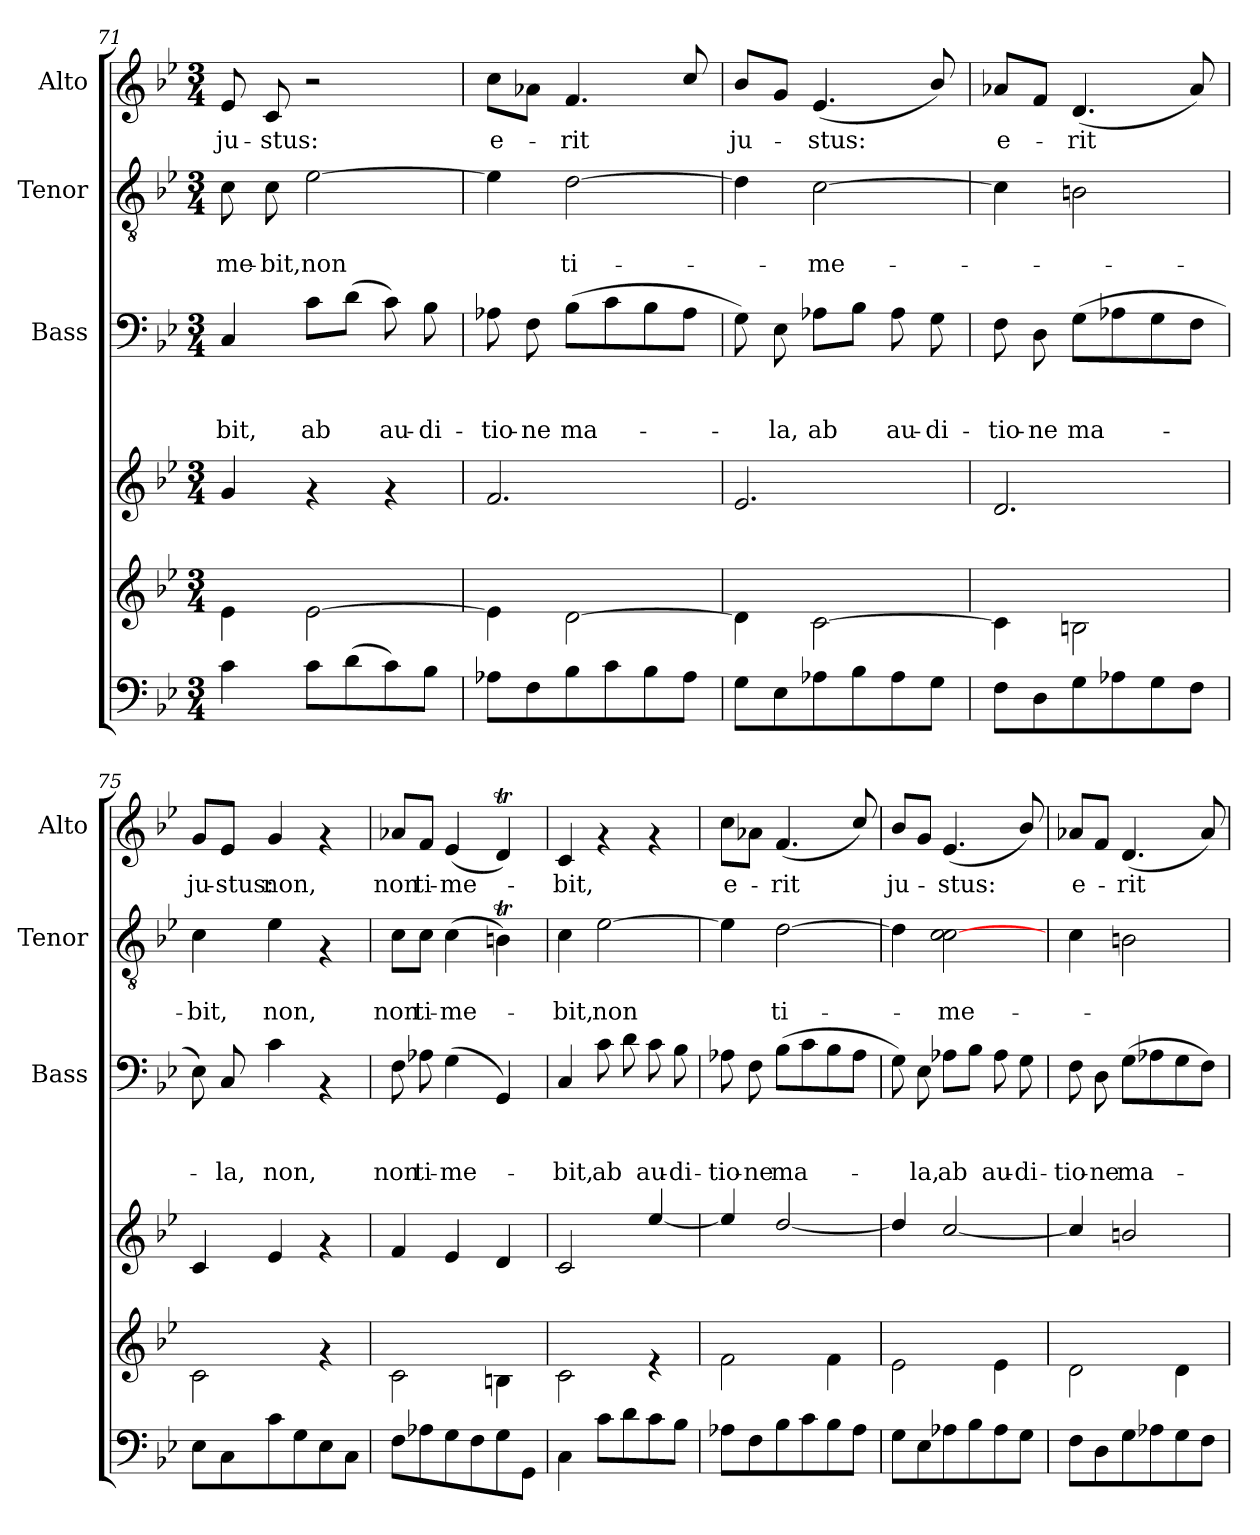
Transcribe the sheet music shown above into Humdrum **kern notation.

**kern	**kern	**kern	**kern	**text	**text	**text	**kern	**text	**text	**kern	**text
*part6	*part5	*part4	*part3	*part3	*part3	*part3	*part2	*part2	*part2	*part1	*part1
*staff6	*staff5	*staff4	*staff3	*staff3	*staff3	*staff3	*staff2	*staff2	*staff2	*staff1	*staff1
*	*	*	*I"Bass	*	*	*	*I"Tenor	*	*	*I"Alto	*
*	*	*	*I'Bass	*	*	*	*I'Tenor	*	*	*I'Alto	*
!!LO:PB:g=z
*clefF4	*clefG2	*clefG2	*clefF4	*	*	*	*clefGv2	*	*	*clefG2	*
*k[b-e-]	*k[b-e-]	*k[b-e-]	*k[b-e-]	*	*	*	*k[b-e-]	*	*	*k[b-e-]	*
*B-:	*B-:	*B-:	*B-:	*	*	*	*B-:	*	*	*B-:	*
*M3/4	*M3/4	*M3/4	*M3/4	*	*	*	*M3/4	*	*	*M3/4	*
=71	=71	=71	=71	=71	=71	=71	=71	=71	=71	=71	=71
!	!	!	!	!	!	!LO:LY:b	!	!	!LO:LY:b	!	!LO:LY:b
4c\	4e-\	4g/	4C/	.	.	-bit,	8c\	.	-me-	8e-/	ju-
!	!	!	!	!	!	!	!	!	!LO:LY:b	!	!LO:LY:b
.	.	.	.	.	.	.	8c\	.	-bit,	8c/	-stus:
!	!	!	!	!	!	!LO:LY:b	!	!	!LO:LY:b	!	!
8c\L	[<2e-\	4rf	8c\L	.	.	ab	[>2e-\	.	non	2r	.
(<8d\	.	.	(<8d\J	.	.	.	.	.	.	.	.
!	!	!	!	!	!	!LO:LY:b	!	!	!	!	!
8c\)	.	4rf	8c\)	.	.	au-	.	.	.	.	.
!	!	!	!	!	!	!LO:LY:b	!	!	!	!	!
8B-\J	.	.	8B-\	.	.	-di-	.	.	.	.	.
=72	=72	=72	=72	=72	=72	=72	=72	=72	=72	=72	=72
!	!	!	!	!	!	!LO:LY:b	!	!	!	!	!LO:LY:b
8A-X\L	4e-\]	2.f/	8A-X\	.	.	-tio-	4e-\]	.	.	8cc\L	e-
!	!	!	!	!	!	!LO:LY:b	!	!	!	!	!
8F\	.	.	8F\	.	.	-ne	.	.	.	8a-X\J	.
!	!	!	!	!	!	!LO:LY:b	!	!	!LO:LY:b	!	!LO:LY:b
8B-\	[<2d\	.	(>8B-\L	.	.	ma-	[>2d\	.	ti-	4.f/	-rit
8c\	.	.	8c\	.	.	.	.	.	.	.	.
8B-\	.	.	8B-\	.	.	.	.	.	.	.	.
8A-\J	.	.	8A-\J	.	.	.	.	.	.	8cc/	.
=73	=73	=73	=73	=73	=73	=73	=73	=73	=73	=73	=73
!	!	!	!	!	!	!	!	!	!	!	!LO:LY:b
8G\L	4d\]	2.e-/	8G\)	.	.	.	4d\]	.	.	8b-/L	ju-
!	!	!	!	!	!	!LO:LY:b	!	!	!	!	!
8E-\	.	.	8E-\	.	.	-la,	.	.	.	8g/J	.
!	!	!	!	!	!	!LO:LY:b	!	!	!LO:LY:b	!	!LO:LY:b
8A-X\	[<2c\	.	8A-X\L	.	.	ab	[>2c\	.	-me-	(>4.e-/	-stus:
8B-\	.	.	8B-\J	.	.	.	.	.	.	.	.
!	!	!	!	!	!	!LO:LY:b	!	!	!	!	!
8A-\	.	.	8A-\	.	.	au-	.	.	.	.	.
!	!	!	!	!	!	!LO:LY:b	!	!	!	!	!
8G\J	.	.	8G\	.	.	-di-	.	.	.	8b-/)	.
=74	=74	=74	=74	=74	=74	=74	=74	=74	=74	=74	=74
!	!	!	!	!	!	!LO:LY:b	!	!	!	!	!LO:LY:b
8F\L	4c\]	2.d/	8F\	.	.	-tio-	4c\]	.	.	8a-X/L	e-
!	!	!	!	!	!	!LO:LY:b	!	!	!	!	!
8D\	.	.	8D\	.	.	-ne	.	.	.	8f/J	.
!	!	!	!	!	!	!LO:LY:b	!	!	!	!	!LO:LY:b
8G\	2Bn\	.	(>8G\L	.	.	ma-	2Bn\	.	.	(>4.d/	-rit
8A-X\	.	.	8A-X\	.	.	.	.	.	.	.	.
8G\	.	.	8G\	.	.	.	.	.	.	.	.
8F\J	.	.	8F\J	.	.	.	.	.	.	8a-/)	.
=75	=75	=75	=75	=75	=75	=75	=75	=75	=75	=75	=75
!	!	!	!	!	!	!	!	!	!LO:LY:b	!	!LO:LY:b
8E-\L	2c\	4c/	8E-\)	.	.	.	4c\	.	-bit,	8g/L	ju-
!	!	!	!	!	!	!LO:LY:b	!	!	!	!	!LO:LY:b
8C\	.	.	8C/	.	.	-la,	.	.	.	8e-/J	-stus:
!	!	!	!	!	!	!LO:LY:b	!	!	!LO:LY:b	!	!LO:LY:b
8c\	.	4e-/	4c\	.	.	non,	4e-\	.	non,	4g/	non,
8G\	.	.	.	.	.	.	.	.	.	.	.
8E-\	4rf	4rf	4rAA	.	.	.	4rF	.	.	4rf	.
8C\J	.	.	.	.	.	.	.	.	.	.	.
!!LO:LB:g=z
=76	=76	=76	=76	=76	=76	=76	=76	=76	=76	=76	=76
!	!	!	!	!	!	!LO:LY:b	!	!	!LO:LY:b	!	!LO:LY:b
8F\L	2c\	4f/	8F\	.	.	non	8c\L	.	non	8a-X/L	non
!	!	!	!	!	!	!LO:LY:b	!	!	!LO:LY:b	!	!LO:LY:b
8A-X\	.	.	8A-X\	.	.	ti-	8c\J	.	ti-	8f/J	ti-
!	!	!	!	!	!	!LO:LY:b	!	!	!LO:LY:b	!	!LO:LY:b
8G\	.	4e-/	(>4G\	.	.	-me-	(>4c\	.	-me-	(<4e-/	-me-
8F\	.	.	.	.	.	.	.	.	.	.	.
8G\	4Bn\	4d/	4GG/)	.	.	.	4Bnt\)	.	.	4dt/)	.
8GG\J	.	.	.	.	.	.	.	.	.	.	.
=77	=77	=77	=77	=77	=77	=77	=77	=77	=77	=77	=77
!	!	!	!	!	!	!LO:LY:b	!	!	!LO:LY:b	!	!LO:LY:b
4C\	2c\	2c/	4C/	.	.	-bit,	4c\	.	-bit,	4c/	-bit,
!	!	!	!	!	!	!LO:LY:b	!	!	!LO:LY:b	!	!
8c\L	.	.	8c\	.	.	ab	[>2e-\	.	non	4rf	.
8d\	.	.	8d\	.	.	.	.	.	.	.	.
!	!	!	!	!	!	!LO:LY:b	!	!	!	!	!
8c\	4rd	[>4ee-/	8c\	.	.	au-	.	.	.	4rf	.
!	!	!	!	!	!	!LO:LY:b	!	!	!	!	!
8B-\J	.	.	8B-\	.	.	-di-	.	.	.	.	.
=78	=78	=78	=78	=78	=78	=78	=78	=78	=78	=78	=78
!	!	!	!	!	!	!LO:LY:b	!	!	!	!	!LO:LY:b
8A-X\L	2f\	4ee-/]	8A-X\	.	.	-tio-	4e-\]	.	.	8cc\L	e-
!	!	!	!	!	!	!LO:LY:b	!	!	!	!	!
8F\	.	.	8F\	.	.	-ne	.	.	.	8a-X\J	.
!	!	!	!	!	!	!LO:LY:b	!	!	!LO:LY:b	!	!LO:LY:b
8B-\	.	[>2dd/	(>8B-\L	.	.	ma-	[>2d\	.	ti-	(<4.f/	-rit
8c\	.	.	8c\	.	.	.	.	.	.	.	.
8B-\	4f\	.	8B-\	.	.	.	.	.	.	.	.
8A-\J	.	.	8A-\J	.	.	.	.	.	.	8cc/)	.
=79	=79	=79	=79	=79	=79	=79	=79	=79	=79	=79	=79
!	!	!	!	!	!	!	!	!	!	!	!LO:LY:b
8G\L	2e-\	4dd/]	8G\)	.	.	.	4d\]	.	.	8b-/L	ju-
!	!	!	!	!	!	!LO:LY:b	!	!	!	!	!
8E-\	.	.	8E-\	.	.	-la,	.	.	.	8g/J	.
!	!	!	!	!	!	!LO:LY:b	!	!	!LO:LY:b	!	!LO:LY:b
8A-X\	.	[>2cc/	8A-X\L	.	.	ab	2c\ [>2c\	.	-me-	(<4.e-/	-stus:
8B-\	.	.	8B-\J	.	.	.	.	.	.	.	.
!	!	!	!	!	!	!LO:LY:b	!	!	!	!	!
8A-\	4e-\	.	8A-\	.	.	au-	.	.	.	.	.
!	!	!	!	!	!	!LO:LY:b	!	!	!	!	!
8G\J	.	.	8G\	.	.	-di-	.	.	.	8b-/)	.
=80	=80	=80	=80	=80	=80	=80	=80	=80	=80	=80	=80
!	!	!	!	!	!	!LO:LY:b	!	!	!	!	!LO:LY:b
8F\L	2d\	4cc/]	8F\	.	.	-tio-	4c\	.	.	8a-X/L	e-
!	!	!	!	!	!	!LO:LY:b	!	!	!	!	!
8D\	.	.	8D\	.	.	-ne	.	.	.	8f/J	.
!	!	!	!	!	!	!LO:LY:b	!	!	!	!	!LO:LY:b
8G\	.	2bn/	(>8G\L	.	.	ma-	2Bn\	.	.	(<4.d/	-rit
8A-X\	.	.	8A-X\	.	.	.	.	.	.	.	.
8G\	4d\	.	8G\	.	.	.	.	.	.	.	.
8F\J	.	.	8F\J)	.	.	.	.	.	.	8a-/)	.
=	=	=	=	=	=	=	=	=	=	=	=
*-	*-	*-	*-	*-	*-	*-	*-	*-	*-	*-	*-
